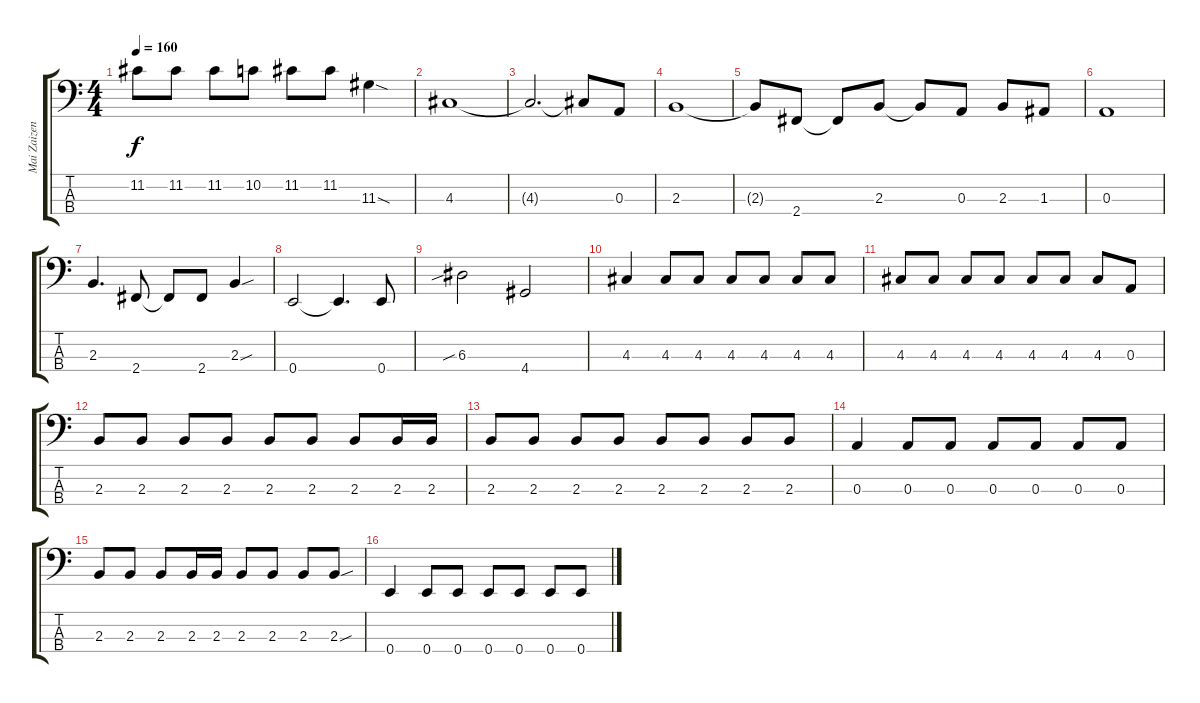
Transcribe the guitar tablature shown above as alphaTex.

\track ("Mai Zaizen (Bass)" "Mai Zaizen") {instrument electricbassfinger}
\staff {score tabs}
\tuning (G2 D2 A1 E1) {hide}
\ts (4 4)
\tempo 160
\clef f4
\ks c
11.2.8{dy f} 11.2.8 11.2.8 10.2.8 11.2.8 11.2.8 11.3{sod}.4 |
4.3.1 |
4.3{t}.2{d} 4.3{t}.8 0.3.8 |
2.3.1 |
2.3{t}.8 2.4.8 2.4{t}.8 2.3.8 2.3{t}.8 0.3.8 2.3.8 1.3.8 |
0.3.1 |
2.3.4{d} 2.4.8 2.4{t}.8 2.4.8 2.3{sou}.4 |
0.4.2 0.4{t}.4{d} 0.4.8 |
6.3{sib}.2 4.4.2 |
4.3.4 4.3.8 4.3.8 4.3.8 4.3.8 4.3.8 4.3.8 |
4.3.8 4.3.8 4.3.8 4.3.8 4.3.8 4.3.8 4.3.8 0.3.8 |
2.3.8 2.3.8 2.3.8 2.3.8 2.3.8 2.3.8 2.3.8 2.3.16 2.3.16 |
2.3.8 2.3.8 2.3.8 2.3.8 2.3.8 2.3.8 2.3.8 2.3.8 |
0.3.4 0.3.8 0.3.8 0.3.8 0.3.8 0.3.8 0.3.8 |
2.3.8 2.3.8 2.3.8 2.3.16 2.3.16 2.3.8 2.3.8 2.3.8 2.3{sou}.8 |
0.4.4 0.4.8 0.4.8 0.4.8 0.4.8 0.4.8 0.4.8
